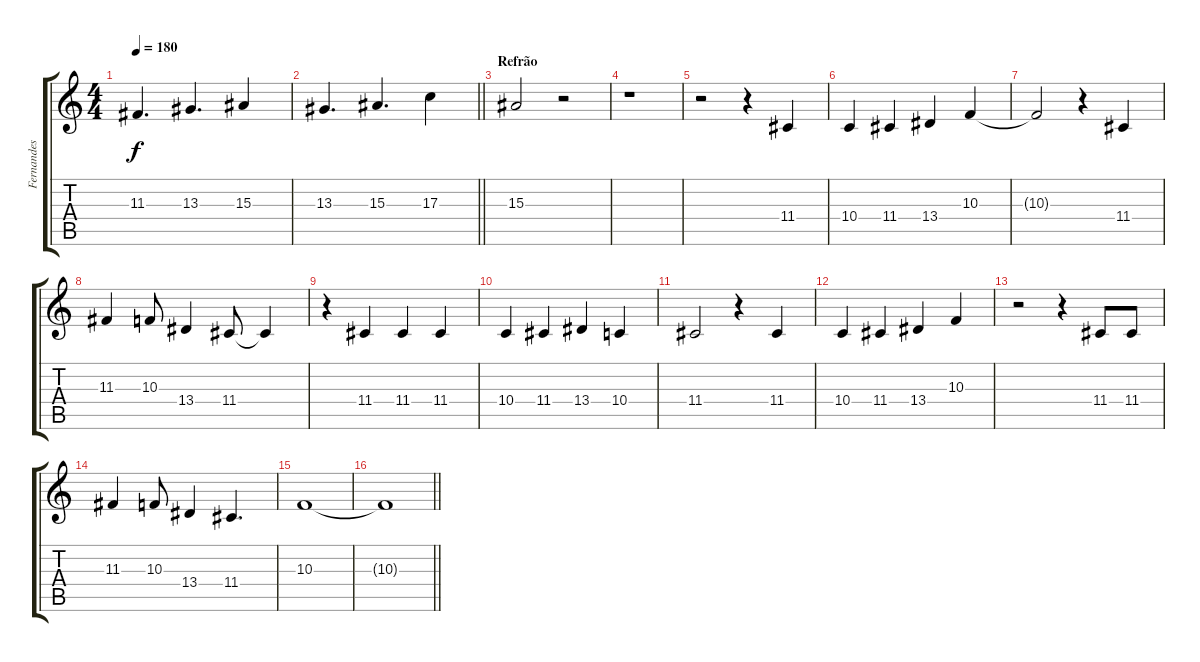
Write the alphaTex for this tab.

\track ("Fernandes" "Fernandes") {instrument sopranosax}
\staff {score tabs}
\tuning (E4 B3 G3 D3 A2 E2) {hide}
\ts (4 4)
\tempo 180
\clef g2
\ks c
11.3.4{d dy f} 13.3.4{d} 15.3.4 |
\barLineRight lightlight
13.3.4{d} 15.3.4{d} 17.3.4 |
\section ("" "Refrão")
15.3.2 r.2 |
r.1 |
r.2 r.4 11.4.4 |
10.4.4 11.4.4 13.4.4 10.3.4 |
10.3{t}.2 r.4 11.4.4 |
11.3.4 10.3.8 13.4.4 11.4.8 11.4{t}.4 |
r.4 11.4.4 11.4.4 11.4.4 |
10.4.4 11.4.4 13.4.4 10.4.4 |
11.4.2 r.4 11.4.4 |
10.4.4 11.4.4 13.4.4 10.3.4 |
r.2 r.4 11.4.8 11.4.8 |
11.3.4 10.3.8 13.4.4 11.4.4{d} |
10.3.1 |
\barLineRight lightlight
10.3{t}.1
